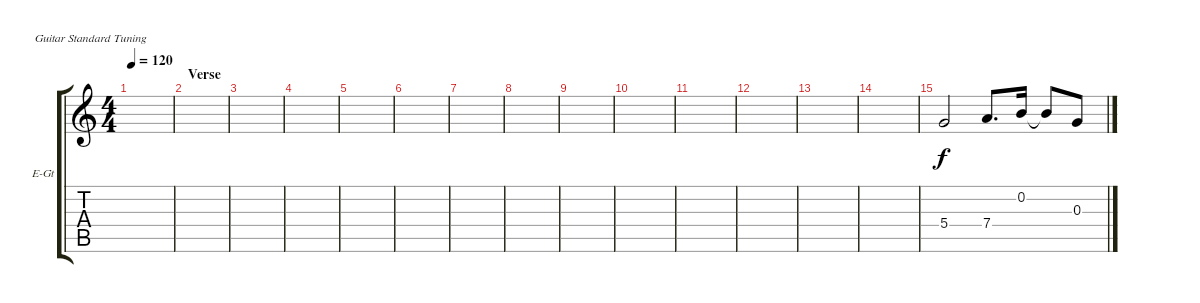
\defaultSystemsLayout 4
\bracketExtendMode groupsimilarinstruments
\firstSystemTrackNameOrientation horizontal
\otherSystemsTrackNameOrientation horizontal
\track ("VINNIE VINCENT" "E-Gt") {solo instrument distortionguitar}
\staff {score tabs}
\tuning (E4 B3 G3 D3 A2 E2)
\ts (4 4)
\tempo 120
\clef g2
\ks c
|
\section ("" "Verse")
|
|
|
|
|
|
|
|
|
|
|
|
|
5.4.2 7.4.8{d} 0.2.16 0.2{t}.8 0.3.8
